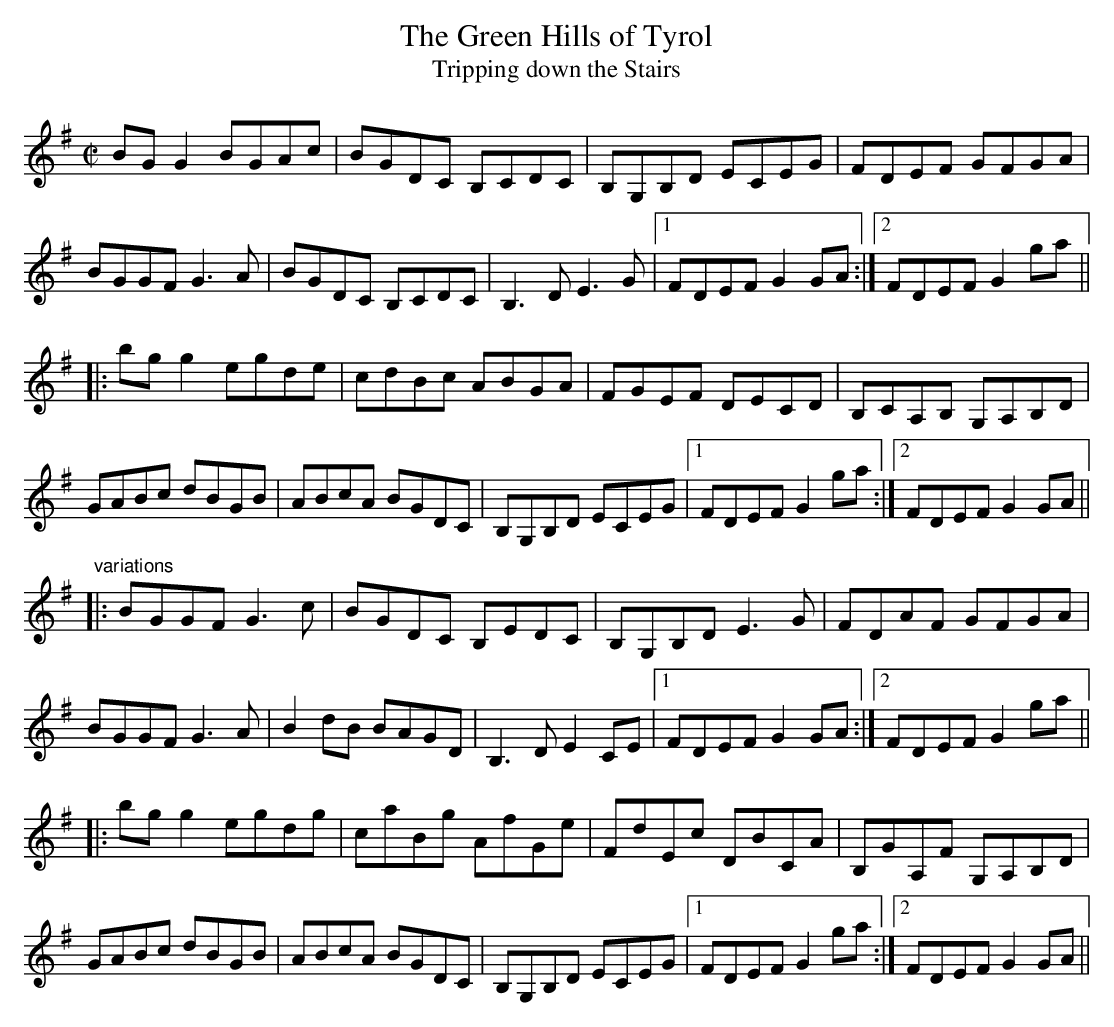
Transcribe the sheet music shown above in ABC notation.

X:1
T:Green Hills of Tyrol, The
T:Tripping down the Stairs
M:C|
K:G
BGG2 BGAc|BGDC B,CDC|B,G,B,D ECEG|FDEF GFGA|
BGGF G3A|BGDC B,CDC|B,3D E3G|1 FDEF G2GA:|2 FDEF G2ga||
|:bgg2 egde|cdBc ABGA|FGEF DECD|B,CA,B, G,A,B,D|
GABc dBGB|ABcA BGDC|B,G,B,D ECEG|1 FDEF G2ga:|2 FDEF G2GA||
"variations"
|:BGGF G3c|BGDC B,EDC|B,G,B,D E3G|FDAF GFGA|
BGGF G3A|B2dB BAGD|B,3D E2CE|1 FDEF G2GA:|2 FDEF G2ga||
|:bgg2 egdg|caBg AfGe|FdEc DBCA|B,GA,F G,A,B,D|
GABc dBGB|ABcA BGDC|B,G,B,D ECEG|1 FDEF G2ga:|2 FDEF G2GA||
